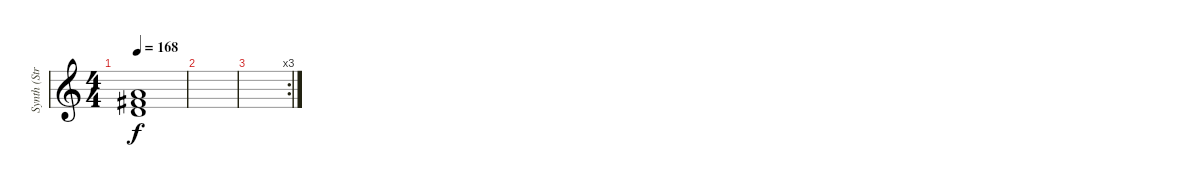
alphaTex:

\track ("Synth (String)" "Synth (Str") {instrument synthstrings1}
\staff {score}
\tuning (E4 B3 G3 D3 A2 E2) {hide}
\ts (4 4)
\tempo 168
\clef g2
\ks c
(5.1{t} 7.2{t} 7.3{t}).1{dy f} |
|
\rc 3
